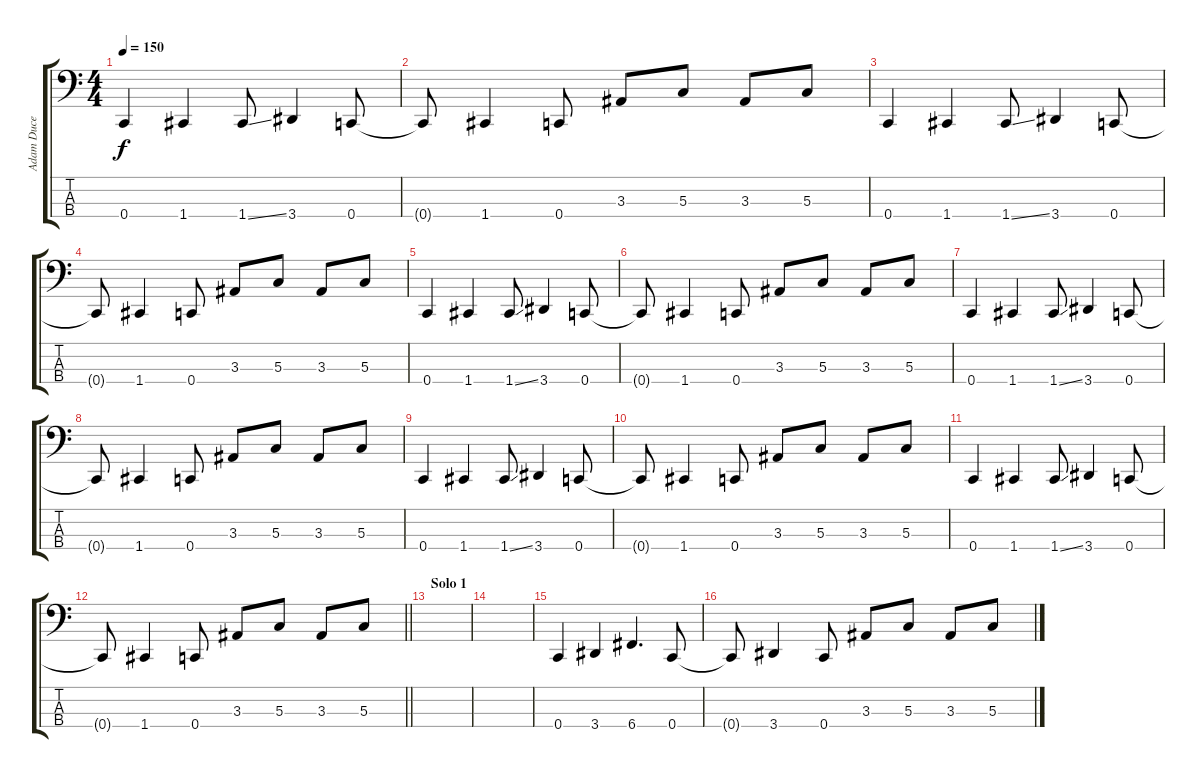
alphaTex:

\track ("Adam Duce" "Adam Duce") {instrument electricbasspick}
\staff {score tabs}
\tuning (F2 C2 G1 C1) {hide}
\ts (4 4)
\tempo 150
\clef f4
\ks c
0.4.4{dy f} 1.4.4 1.4{ss}.8 3.4.4 0.4.8 |
0.4{t}.8 1.4.4 0.4.8 3.3.8 5.3.8 3.3.8 5.3.8 |
0.4.4 1.4.4 1.4{ss}.8 3.4.4 0.4.8 |
0.4{t}.8 1.4.4 0.4.8 3.3.8 5.3.8 3.3.8 5.3.8 |
0.4.4 1.4.4 1.4{ss}.8 3.4.4 0.4.8 |
0.4{t}.8 1.4.4 0.4.8 3.3.8 5.3.8 3.3.8 5.3.8 |
0.4.4 1.4.4 1.4{ss}.8 3.4.4 0.4.8 |
0.4{t}.8 1.4.4 0.4.8 3.3.8 5.3.8 3.3.8 5.3.8 |
0.4.4 1.4.4 1.4{ss}.8 3.4.4 0.4.8 |
0.4{t}.8 1.4.4 0.4.8 3.3.8 5.3.8 3.3.8 5.3.8 |
0.4.4 1.4.4 1.4{ss}.8 3.4.4 0.4.8 |
\barLineRight lightlight
0.4{t}.8 1.4.4 0.4.8 3.3.8 5.3.8 3.3.8 5.3.8 |
\section ("" "Solo 1")
|
|
0.4.4 3.4.4 6.4.4{d} 0.4.8 |
0.4{t}.8 3.4.4 0.4.8 3.3.8 5.3.8 3.3.8 5.3.8
